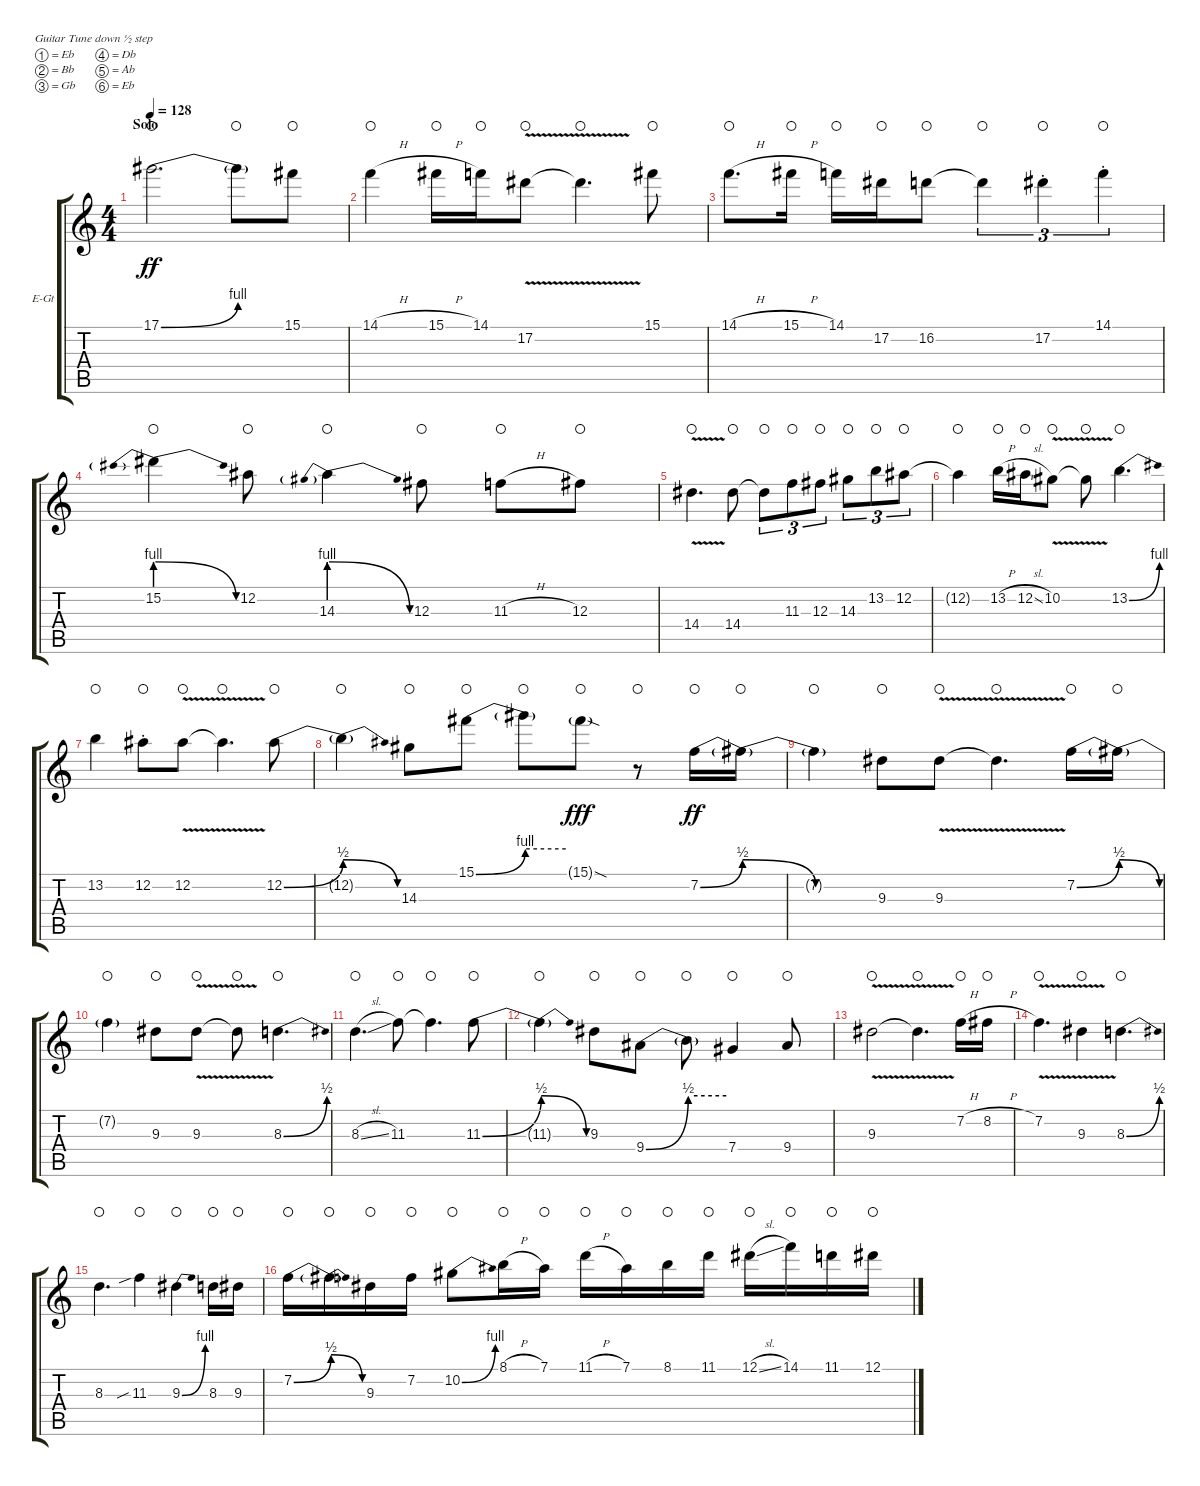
\bracketExtendMode groupsimilarinstruments
\firstSystemTrackNameOrientation horizontal
\otherSystemsTrackNameOrientation horizontal
\track ("Electric Guitar" "E-Gt") {instrument distortionguitar}
\staff {score tabs}
\tuning (Eb4 Bb3 Gb3 Db3 Ab2 Eb2)
\ts (4 4)
\section ("" "Solo")
\tempo 128
\clef g2
\scale
0.333333
\ks c
17.1{be (bend 0 0 15 4)}.2{d dy ff waho} 17.1{be (hold 0 0 60 0) t}.8{waho} 15.1.8{waho} |
\scale
0.333333 14.1{h}.4{waho} 15.1{h}.16{waho} 14.1.16{waho} 17.2{v}.8{waho} 17.2{v t}.4{d waho} 15.1.8{waho} |
\scale
0.333333 14.1{h}.8{d waho} 15.1{h}.16{waho} 14.1.16{waho} 17.2.16{waho} 16.2.8{waho} 16.2{t}.4{tu (3 2) waho} 17.2{st}.4{tu (3 2) waho} 14.1{st}.4{tu (3 2) waho} |
\scale
0.333333 15.2{be (prebendrelease 0 4 60 0)}.4{waho} 12.2.8{waho} 14.3{be (prebendrelease 0 4 60 0)}.4{waho} 12.3.8{waho} 11.3{h}.8{waho} 12.3.8{waho} |
\scale
0.333333 14.4{v}.4{d waho} 14.4.8{waho} 14.4{t}.8{tu (3 2) waho} 11.3.8{tu (3 2) waho} 12.3.8{tu (3 2) waho} 14.3.8{tu (3 2) waho} 13.2.8{tu (3 2) waho} 12.2.8{tu (3 2) waho} |
\scale
0.333333 12.2{t}.4{waho} 13.2{h}.16{waho} 12.2{sl}.16{waho} 10.2{v}.8{waho} 10.2{v t}.8{waho} 13.2{be (bend 0 0 60 4)}.4{d waho} |
\scale
0.333333 13.2.4{waho} 12.2{st}.8{waho} 12.2{v}.8{waho} 12.2{v t}.4{d waho} 12.2{be (bend 0 0 60 2)}.8{waho} |
\scale
0.333333 12.2{be (release 0 2 60 0) t}.4{waho} 14.3.8{waho} 15.1{be (bend 0 0 60 4)}.8{waho} 15.1{be (hold 0 4 60 4) t}.8{waho} 15.1{sod g}.8{dy fff waho} r.8{waho} 7.2{be (bend 0 0 60 2)}.16{dy ff waho} 7.2{be (release 0 2 60 0) t}.16{waho} |
\scale
0.333333 7.2{be (hold 0 0 60 0) t}.4{waho} 9.3.8{waho} 9.3{v}.8{waho} 9.3{v t}.4{d waho} 7.2{be (bend 0 0 60 2)}.16{waho} 7.2{be (release 0 2 60 0) t}.16{waho} |
\scale
0.333333 7.2{be (hold 0 0 60 0) t}.4{waho} 9.3.8{waho} 9.3{v}.8{waho} 9.3{v t}.8{waho} 8.3{be (bend 0 0 60 2)}.4{d waho} |
\scale
0.333333 8.3{sl}.4{d waho} 11.3.8{waho} 11.3{t}.4{d waho} 11.3{be (bend 0 0 60 2)}.8{waho} |
\scale
0.333333 11.3{be (release 0 2 60 0) t}.4{waho} 9.3.8{waho} 9.4{be (bend 0 0 60 2)}.8{waho} 9.4{be (hold 0 2 60 2) t}.8{waho} 7.4.4{waho} 9.4.8{waho} |
\scale
0.333333 9.3{v}.2{waho} 9.3{v t}.4{d waho} 7.2{h}.16{waho} 8.2{h}.16{waho} |
\scale
0.333333 7.2{v}.4{d waho} 9.3{v}.4{waho} 8.3{be (bend 0 0 60 2)}.4{d waho} |
\scale
0.333333 8.3.4{d waho} 11.3{sib}.4{waho} 9.3{be (bend 0 0 60 4)}.4{waho} 8.3.16{waho} 9.3.16{waho} |
\scale
0.333333 7.2{be (bend 0 0 60 2)}.16{waho} 7.2{be (release 0 2 60 0) t}.16{waho} 9.3.16{waho} 7.2.16{waho} 10.2{be (bend 0 0 60 4)}.8{waho} 8.1{h}.16{waho} 7.1.16{waho} 11.1{h}.16{waho} 7.1.16{waho} 8.1.16{waho} 11.1.16{waho} 12.1{sl}.16{waho} 14.1.16{waho} 11.1.16{waho} 12.1.16{waho}
